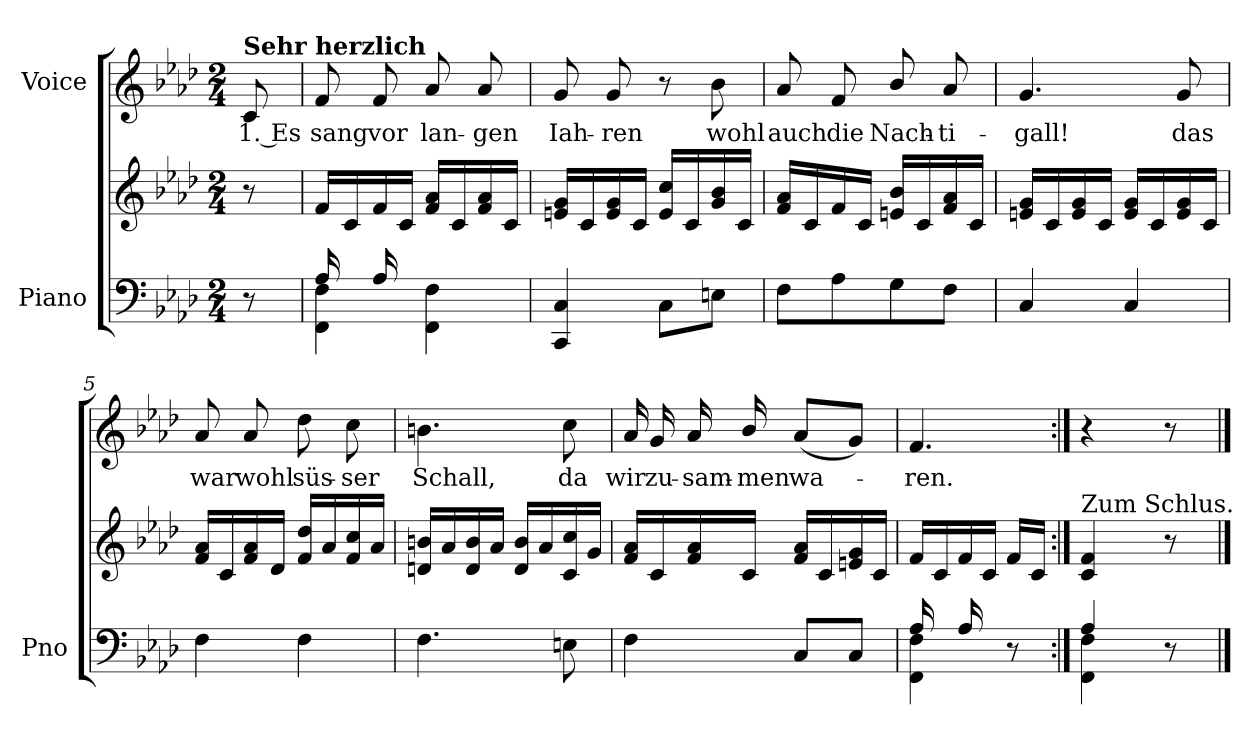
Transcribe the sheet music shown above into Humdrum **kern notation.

**kern	**kern	**kern	**text
*part2	*part2	*part1	*part1
*staff3	*staff2	*staff1	*staff1
*I"Piano	*	*I"Voice	*
*I'Pno	*	*	*
*clefF4	*clefG2	*clefG2	*
*k[b-e-a-d-]	*k[b-e-a-d-]	*k[b-e-a-d-]	*
*M2/4	*M2/4	*M2/4	*
=	=	=	=
!	!	!LO:TX:a:B:t=Sehr herzlich	!
!	!	!	!LO:LY:b
8r	8r	8c/	1. Es
=1	=1	=1	=1
*^	*	*	*
!	!	!	!	!LO:LY:b
4FF\ 4F\	16A-/	16f/LL	8f/	sang
.	16reyy	16c/	.	.
!	!	!	!	!LO:LY:b
.	16A-/	16f/	8f/	vor
.	16reyy	16c/JJ	.	.
!	!	!	!	!LO:LY:b
4FF\ 4F\	4ryy	16f/ 16a-/LL	8a-/	lan-
.	.	16c/	.	.
!	!	!	!	!LO:LY:b
.	.	16f/ 16a-/	8a-/	-gen
.	.	16c/JJ	.	.
*v	*v	*	*	*
=2	=2	=2	=2
!	!	!	!LO:LY:b
4CC/ 4C/	16en/ 16g/LL	8g/	Iah-
.	16c/	.	.
!	!	!	!LO:LY:b
.	16e/ 16g/	8g/	-ren
.	16c/JJ	.	.
8C\L	16e/ 16cc/LL	8r	.
.	16c/	.	.
!	!	!	!LO:LY:b
8En\J	16g/ 16b-/	8b-\	wohl
.	16c/JJ	.	.
=3	=3	=3	=3
!	!	!	!LO:LY:b
8F\L	16f/ 16a-/LL	8a-/	auch
.	16c/	.	.
!	!	!	!LO:LY:b
8A-\	16f/	8f/	die
.	16c/JJ	.	.
!	!	!	!LO:LY:b
8G\	16en/ 16b-/LL	8b-/	Nach-
.	16c/	.	.
!	!	!	!LO:LY:b
8F\J	16f/ 16a-/	8a-/	-ti-
.	16c/JJ	.	.
=4	=4	=4	=4
!	!	!	!LO:LY:b
4C/	16en/ 16g/LL	4.g/	-gall!
.	16c/	.	.
.	16e/ 16g/	.	.
.	16c/JJ	.	.
4C/	16e/ 16g/LL	.	.
.	16c/	.	.
!	!	!	!LO:LY:b
.	16e/ 16g/	8g/	das
.	16c/JJ	.	.
!!LO:LB:g=z
=5	=5	=5	=5
!	!	!	!LO:LY:b
4F\	16f/ 16a-/LL	8a-/	war
.	16c/	.	.
!	!	!	!LO:LY:b
.	16f/ 16a-/	8a-/	wohl
.	16d-/JJ	.	.
!	!	!	!LO:LY:b
4F\	16f/ 16dd-/LL	8dd-\	süs-
.	16a-/	.	.
!	!	!	!LO:LY:b
.	16f/ 16cc/	8cc\	-ser
.	16a-/JJ	.	.
=6	=6	=6	=6
!	!	!	!LO:LY:b
4.F\	16dn/ 16bn/LL	4.bn\	Schall,
.	16a-/	.	.
.	16d/ 16b/	.	.
.	16a-/JJ	.	.
.	16d/ 16b/LL	.	.
.	16a-/	.	.
!	!	!	!LO:LY:b
8En\	16c/ 16cc/	8cc\	da
.	16g/JJ	.	.
=7	=7	=7	=7
!	!	!	!LO:LY:b
4F\	16f/ 16a-/LL	16a-/	wir
!	!	!	!LO:LY:b
.	16c/	16g/	zu-
!	!	!	!LO:LY:b
.	16f/ 16a-/	16a-/	-sam-
!	!	!	!LO:LY:b
.	16c/JJ	16b-/	-men
!	!	!	!LO:LY:b
8C/L	16f/ 16a-/LL	(8a-/L	wa-
.	16c/	.	.
8C/J	16en/ 16g/	8g/J)	.
.	16c/JJ	.	.
=8	=8	=8	=8
*^	*	*	*
!	!	!	!	!LO:LY:b
4FF\ 4F\	16A-/	16f/LL	4.f/	-ren.
.	16ryy	16c/	.	.
.	16A-/	16f/	.	.
.	16ryy	16c/JJ	.	.
8r	8ryy	16f/LL	.	.
.	.	16c/JJ	.	.
=9:|!	=9:|!	=9:|!	=9:|!	=9:|!
!	!	!LO:TX:a:t=Zum Schlus.	!	!
4FF\ 4F\	4A-/	4c/ 4f/	4r	.
8r	8ryy	8r	8r	.
*v	*v	*	*	*
==	==	==	==
*-	*-	*-	*-
